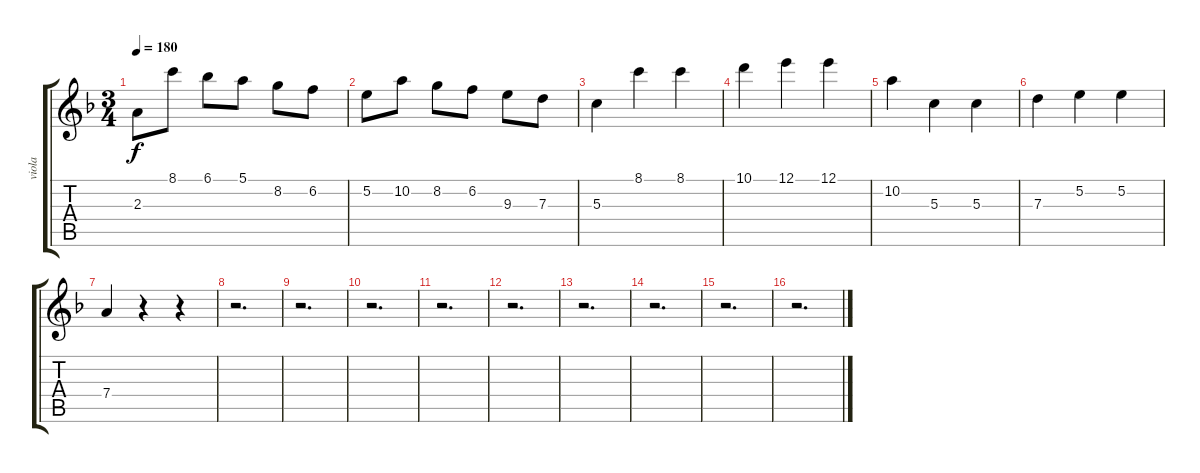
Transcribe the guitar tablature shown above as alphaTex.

\track ("viola" "viola") {instrument distortionguitar}
\staff {score tabs}
\tuning (E4 B3 G3 D3 A2 E2) {hide}
\ts (3 4)
\tempo 180
\clef g2
\ks dminor
2.3.8{dy f} 8.1.8 6.1.8 5.1.8 8.2.8 6.2.8 |
5.2.8 10.2.8 8.2.8 6.2.8 9.3.8 7.3.8 |
5.3.4 8.1.4 8.1.4 |
10.1.4 12.1.4 12.1.4 |
10.2.4 5.3.4 5.3.4 |
7.3.4 5.2.4 5.2.4 |
7.4.4 r.4 r.4 |
r.2{d} |
r.2{d} |
r.2{d} |
r.2{d} |
r.2{d} |
r.2{d} |
r.2{d} |
r.2{d} |
r.2{d}
